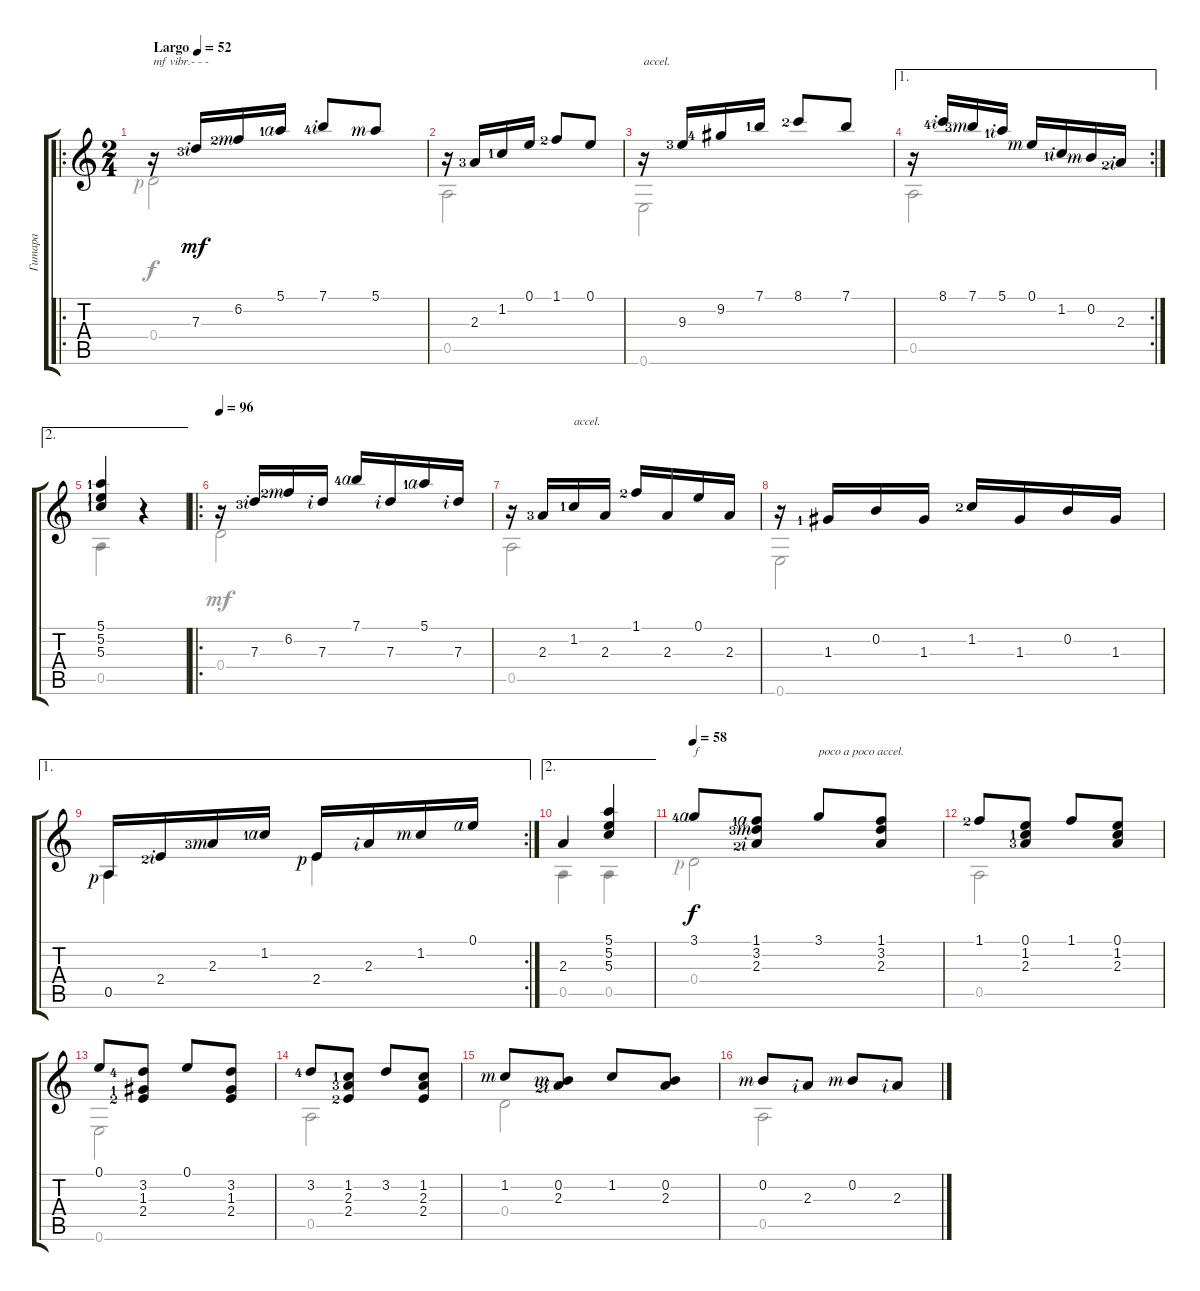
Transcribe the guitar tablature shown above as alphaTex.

\track ("Гитара" "Гитара") {instrument acousticguitarnylon}
\staff {score tabs}
\tuning (E4 B3 G3 D3 A2 E2) {hide}
\voice
\ro
\ts (2 4)
\tempo (52 "Largo")
\clef g2
\ks c
r.16{txt "mf vibr.- - -" dy mf instrument acousticguitarnylon} 7.3{lf 4 rf 2}.16 6.2{lf 3 rf 3}.16 5.1{lf 2 rf 4}.16 7.1{lf 5 rf 2}.8 5.1{rf 3}.8 |
r.16 2.3{lf 4}.16 1.2{lf 2}.16 0.1.16 1.1{lf 3}.8 0.1.8 |
r.16{txt "accel."} 9.3{lf 4}.16 9.2{lf 5}.16 7.1{lf 2}.16 8.1{lf 3}.8 7.1.8 |
\ae 1
\rc 2
r.16 8.1{lf 5 rf 2}.16 7.1{lf 4 rf 3}.16 5.1{lf 2 rf 2}.16 0.1{rf 3}.16 1.2{lf 2 rf 2}.16 0.2{rf 3}.16 2.3{lf 3 rf 2}.16 |
\ae 2
(5.1{lf 2} 5.2{lf 2} 5.3{lf 2}).4 r.4 |
\ro
\tempo 96
r.16 7.3{lf 4 rf 2}.16 6.2{lf 3 rf 3}.16 7.3{rf 2}.16 7.1{lf 5 rf 4}.16 7.3{rf 2}.16 5.1{lf 2 rf 4}.16 7.3{rf 2}.16 |
r.16 2.3{lf 4}.16 1.2{lf 2}.16{txt "accel."} 2.3.16 1.1{lf 3}.16 2.3.16 0.1.16 2.3.16 |
r.16 1.3{lf 2}.16 0.2.16 1.3.16 1.2{lf 3}.16 1.3.16 0.2.16 1.3.16 |
\ae 1
\rc 2
0.5{rf 1}.16 2.4{lf 3 rf 2}.16 2.3{lf 4 rf 3}.16 1.2{lf 2 rf 4}.16 2.4{rf 1}.16 2.3{rf 2}.16 1.2{rf 3}.16 0.1{rf 4}.16 |
\ae 2
2.3.4 (5.1 5.2 5.3).4 |
\tempo 58
3.1{lf 5 rf 4}.8{txt "f" dy f} (1.1{lf 2 rf 4} 3.2{lf 4 rf 3} 2.3{lf 3 rf 2}).8 3.1.8{txt "poco a poco accel."} (1.1 3.2 2.3).8 |
1.1{lf 3}.8 (0.1 1.2{lf 2} 2.3{lf 4}).8 1.1.8 (0.1 1.2 2.3).8 |
0.1.8 (3.2{lf 5} 1.3{lf 2} 2.4{lf 3}).8 0.1.8 (3.2 1.3 2.4).8 |
3.2{lf 5}.8 (1.2{lf 2} 2.3{lf 4} 2.4{lf 3}).8 3.2.8 (1.2 2.3 2.4).8 |
1.2{rf 3}.8 (0.2{rf 3} 2.3{lf 3 rf 2}).8 1.2.8 (0.2 2.3).8 |
0.2{rf 3}.8 2.3{rf 2}.8 0.2{rf 3}.8 2.3{rf 2}.8
\voice
\clef g2
\ottava regular
\simile none
\ks c
0.4{rf 1}.2{dy f} |
0.5.2 |
0.6.2 |
0.5.2 |
0.5.4 r.4 |
0.4.2{dy mf} |
0.5.2 |
0.6.2 |
0.5.4 2.4.4 |
0.5.4 0.5.4 |
0.4{rf 1}.2{dy f} |
0.5.2 |
0.6.2 |
0.5.2 |
0.4.2 |
0.5.2
